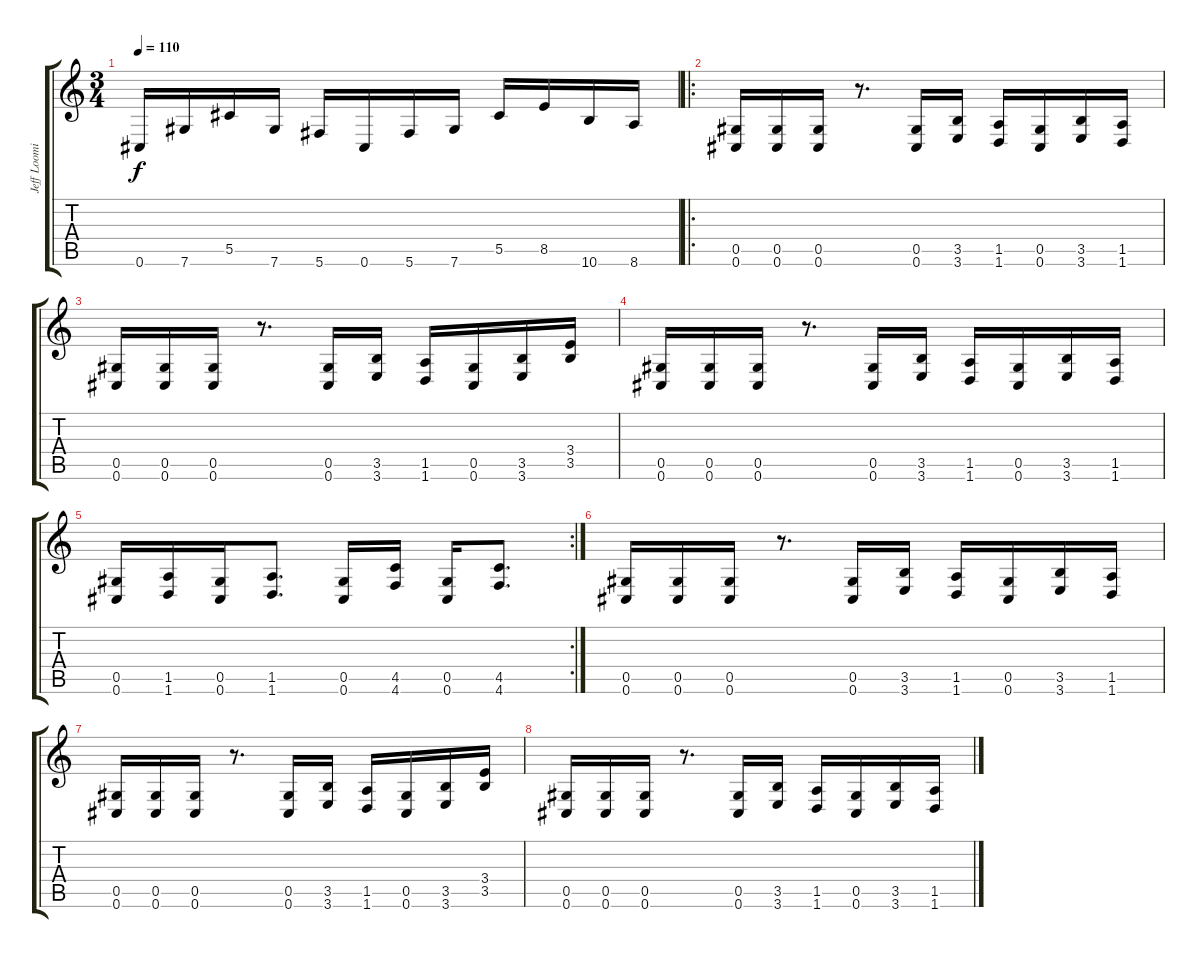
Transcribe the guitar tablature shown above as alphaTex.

\track ("Jeff Loomis Rhythm" "Jeff Loomi") {instrument distortionguitar}
\staff {score tabs}
\tuning (Eb4 Bb3 Gb3 Db3 Ab2 Db2) {hide}
\ts (3 4)
\tempo 110
\clef g2
\ks c
0.6.16{dy f} 7.6.16 5.5.16 7.6.16 5.6.16 0.6.16 5.6.16 7.6.16 5.5.16 8.5.16 10.6.16 8.6.16 |
\ro
(0.5 0.6).16 (0.5 0.6).16 (0.5 0.6).16 r.8{d} (0.5 0.6).16 (3.5 3.6).16 (1.5 1.6).16 (0.5 0.6).16 (3.5 3.6).16 (1.5 1.6).16 |
(0.5 0.6).16 (0.5 0.6).16 (0.5 0.6).16 r.8{d} (0.5 0.6).16 (3.5 3.6).16 (1.5 1.6).16 (0.5 0.6).16 (3.5 3.6).16 (3.4 3.5).16 |
(0.5 0.6).16 (0.5 0.6).16 (0.5 0.6).16 r.8{d} (0.5 0.6).16 (3.5 3.6).16 (1.5 1.6).16 (0.5 0.6).16 (3.5 3.6).16 (1.5 1.6).16 |
\rc 2
(0.5 0.6).16 (1.5 1.6).16 (0.5 0.6).16 (1.5 1.6).8{d} (0.5 0.6).16 (4.5 4.6).16 (0.5 0.6).16 (4.5 4.6).8{d} |
(0.5 0.6).16 (0.5 0.6).16 (0.5 0.6).16 r.8{d} (0.5 0.6).16 (3.5 3.6).16 (1.5 1.6).16 (0.5 0.6).16 (3.5 3.6).16 (1.5 1.6).16 |
(0.5 0.6).16 (0.5 0.6).16 (0.5 0.6).16 r.8{d} (0.5 0.6).16 (3.5 3.6).16 (1.5 1.6).16 (0.5 0.6).16 (3.5 3.6).16 (3.4 3.5).16 |
(0.5 0.6).16 (0.5 0.6).16 (0.5 0.6).16 r.8{d} (0.5 0.6).16 (3.5 3.6).16 (1.5 1.6).16 (0.5 0.6).16 (3.5 3.6).16 (1.5 1.6).16
